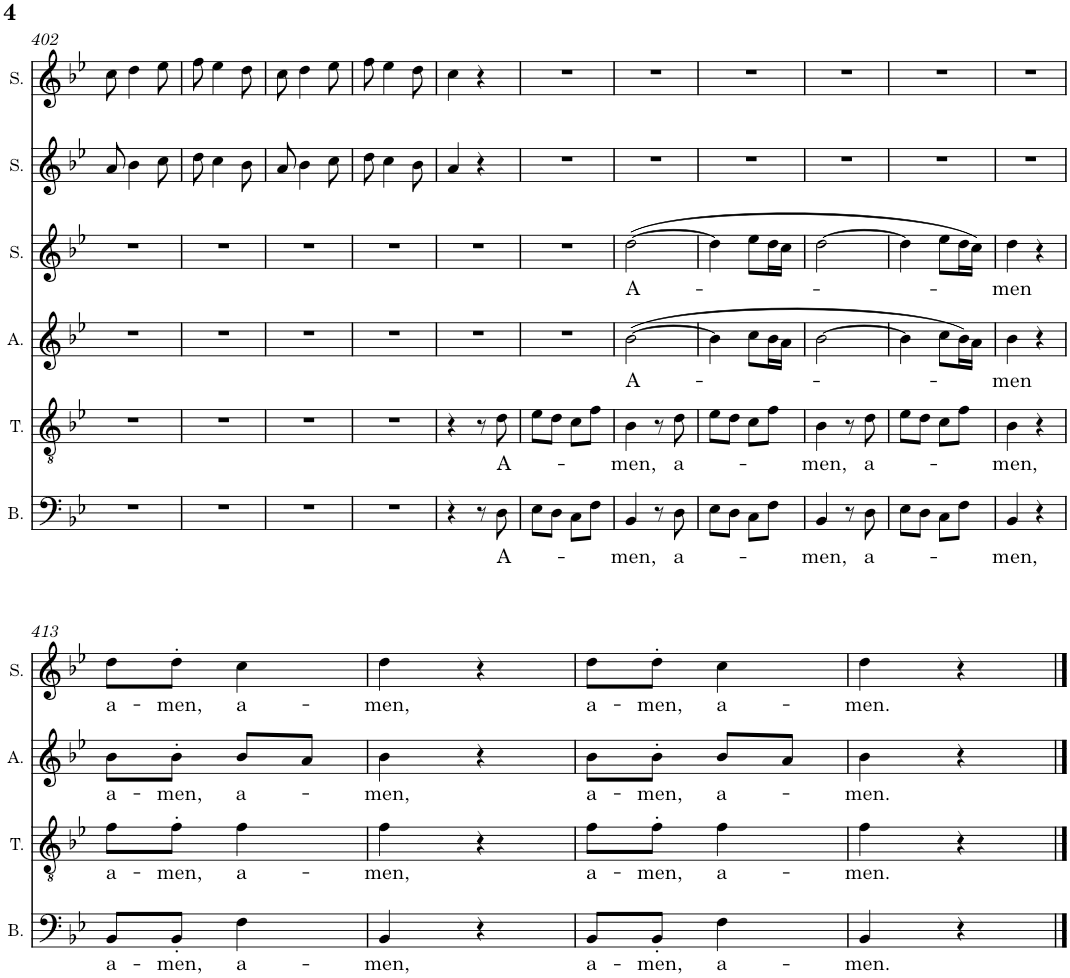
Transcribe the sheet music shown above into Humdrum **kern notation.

**kern	**text	**kern	**text	**kern	**text	**kern	**text	**kern	**kern
*part6	*part6	*part5	*part5	*part4	*part4	*part3	*part3	*part2	*part1
*staff6	*staff6	*staff5	*staff5	*staff4	*staff4	*staff3	*staff3	*staff2	*staff1
*I"Basso	*	*I"Tenore	*	*I"Contralto	*	*I"Soprano	*	*I"Soprano	*I"Soprano
*I'B.	*	*I'T.	*	*	*	*I'S.	*	*I'S.	*I'S.
!!LO:PB:g=z
*clefF4	*	*clefGv2	*	*clefG2	*	*clefG2	*	*clefG2	*clefG2
*k[b-e-]	*	*k[b-e-]	*	*k[b-e-]	*	*k[b-e-]	*	*k[b-e-]	*k[b-e-]
*M2/4	*	*M2/4	*	*M2/4	*	*M2/4	*	*M2/4	*M2/4
=402	=402	=402	=402	=402	=402	=402	=402	=402	=402
2r	.	2r	.	2r	.	2r	.	8a/	8cc\
.	.	.	.	.	.	.	.	4b-\	4dd\
.	.	.	.	.	.	.	.	8cc\	8ee-\
=403	=403	=403	=403	=403	=403	=403	=403	=403	=403
2r	.	2r	.	2r	.	2r	.	8dd\	8ff\
.	.	.	.	.	.	.	.	4cc\	4ee-\
.	.	.	.	.	.	.	.	8b-\	8dd\
=404	=404	=404	=404	=404	=404	=404	=404	=404	=404
2r	.	2r	.	2r	.	2r	.	8a/	8cc\
.	.	.	.	.	.	.	.	4b-\	4dd\
.	.	.	.	.	.	.	.	8cc\	8ee-\
=405	=405	=405	=405	=405	=405	=405	=405	=405	=405
2r	.	2r	.	2r	.	2r	.	8dd\	8ff\
.	.	.	.	.	.	.	.	4cc\	4ee-\
.	.	.	.	.	.	.	.	8b-\	8dd\
=406	=406	=406	=406	=406	=406	=406	=406	=406	=406
4r	.	4r	.	2r	.	2r	.	4a/	4cc\
8r	.	8r	.	.	.	.	.	4r	4r
!	!LO:LY:b	!	!LO:LY:b	!	!	!	!	!	!
8D\	A-	8d\	A-	.	.	.	.	.	.
=407	=407	=407	=407	=407	=407	=407	=407	=407	=407
8E-\L	.	8e-\L	.	2r	.	2r	.	2r	2r
8D\J	.	8d\J	.	.	.	.	.	.	.
8C\L	.	8c\L	.	.	.	.	.	.	.
8F\J	.	8f\J	.	.	.	.	.	.	.
=408	=408	=408	=408	=408	=408	=408	=408	=408	=408
!	!LO:LY:b	!	!LO:LY:b	!	!LO:LY:b	!	!LO:LY:b	!	!
4BB-/	-men,	4B-\	-men,	(>[2b-\	A-	(>[2dd\	A-	2r	2r
8r	.	8r	.	.	.	.	.	.	.
!	!LO:LY:b	!	!LO:LY:b	!	!	!	!	!	!
8D\	a-	8d\	a-	.	.	.	.	.	.
=409	=409	=409	=409	=409	=409	=409	=409	=409	=409
8E-\L	.	8e-\L	.	4b-\]	.	4dd\]	.	2r	2r
8D\J	.	8d\J	.	.	.	.	.	.	.
8C\L	.	8c\L	.	8cc\L	.	8ee-\L	.	.	.
8F\J	.	8f\J	.	16b-\L	.	16dd\L	.	.	.
.	.	.	.	16a\JJ	.	16cc\JJ	.	.	.
=410	=410	=410	=410	=410	=410	=410	=410	=410	=410
!	!LO:LY:b	!	!LO:LY:b	!	!	!	!	!	!
4BB-/	-men,	4B-\	-men,	[2b-\	.	[2dd\	.	2r	2r
8r	.	8r	.	.	.	.	.	.	.
!	!LO:LY:b	!	!LO:LY:b	!	!	!	!	!	!
8D\	a-	8d\	a-	.	.	.	.	.	.
=411	=411	=411	=411	=411	=411	=411	=411	=411	=411
8E-\L	.	8e-\L	.	4b-\]	.	4dd\]	.	2r	2r
8D\J	.	8d\J	.	.	.	.	.	.	.
8C\L	.	8c\L	.	8cc\L	.	8ee-\L	.	.	.
8F\J	.	8f\J	.	16b-\L)	.	16dd\L	.	.	.
.	.	.	.	16a\JJ	.	16cc\JJ)	.	.	.
=412	=412	=412	=412	=412	=412	=412	=412	=412	=412
!	!LO:LY:b	!	!LO:LY:b	!	!LO:LY:b	!	!LO:LY:b	!	!
4BB-/	-men,	4B-\	-men,	4b-\	-men	4dd\	-men	2r	2r
4r	.	4r	.	4r	.	4r	.	.	.
!!LO:LB:g=z
=413	=413	=413	=413	=413	=413	=413	=413	=413	=413
!	!LO:LY:b	!	!LO:LY:b	!	!LO:LY:b	!	!LO:LY:b	!	!
8BB-/L	a-	8f\L	a-	8b-\L	a-	8dd\L	a-	2r	2r
!	!LO:LY:b	!	!LO:LY:b	!	!LO:LY:b	!	!LO:LY:b	!	!
8BB-'/J	-men,	8f'\J	-men,	8b-'\J	-men,	8dd'\J	-men,	.	.
!	!LO:LY:b	!	!LO:LY:b	!	!LO:LY:b	!	!LO:LY:b	!	!
4F\	a-	4f\	a-	8b-/L	a-	4cc\	a-	.	.
.	.	.	.	8a/J	.	.	.	.	.
=414	=414	=414	=414	=414	=414	=414	=414	=414	=414
!	!LO:LY:b	!	!LO:LY:b	!	!LO:LY:b	!	!LO:LY:b	!	!
4BB-/	-men,	4f\	-men,	4b-\	-men,	4dd\	-men,	2r	2r
4r	.	4r	.	4r	.	4r	.	.	.
=415	=415	=415	=415	=415	=415	=415	=415	=415	=415
!	!LO:LY:b	!	!LO:LY:b	!	!LO:LY:b	!	!LO:LY:b	!	!
8BB-/L	a-	8f\L	a-	8b-\L	a-	8dd\L	a-	2r	2r
!	!LO:LY:b	!	!LO:LY:b	!	!LO:LY:b	!	!LO:LY:b	!	!
8BB-'/J	-men,	8f'\J	-men,	8b-'\J	-men,	8dd'\J	-men,	.	.
!	!LO:LY:b	!	!LO:LY:b	!	!LO:LY:b	!	!LO:LY:b	!	!
4F\	a-	4f\	a-	8b-/L	a-	4cc\	a-	.	.
.	.	.	.	8a/J	.	.	.	.	.
=416	=416	=416	=416	=416	=416	=416	=416	=416	=416
!	!LO:LY:b	!	!LO:LY:b	!	!LO:LY:b	!	!LO:LY:b	!	!
4BB-/	-men.	4f\	-men.	4b-\	-men.	4dd\	-men.	2r	2r
4r	.	4r	.	4r	.	4r	.	.	.
==	==	==	==	==	==	==	==	==	==
*-	*-	*-	*-	*-	*-	*-	*-	*-	*-
